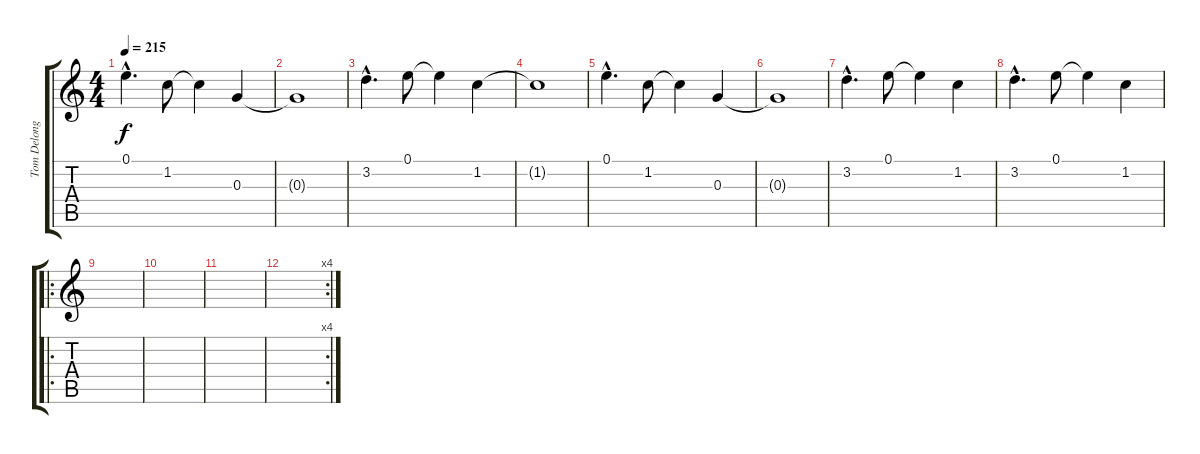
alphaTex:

\track ("Tom Delong (Acoustic)" "Tom Delong") {instrument acousticguitarsteel}
\staff {score tabs}
\tuning (E4 B3 G3 D3 A2 E2) {hide}
\ts (4 4)
\tempo 215
\clef g2
\ks c
0.1{hac}.4{d dy f} 1.2.8 1.2{t}.4 0.3.4 |
0.3{t}.1 |
3.2{hac}.4{d} 0.1.8 0.1{t}.4 1.2.4 |
1.2{t}.1 |
0.1{hac}.4{d} 1.2.8 1.2{t}.4 0.3.4 |
0.3{t}.1 |
3.2{hac}.4{d} 0.1.8 0.1{t}.4 1.2.4 |
3.2{hac}.4{d} 0.1.8 0.1{t}.4 1.2.4 |
\ro
|
|
|
\rc 4
